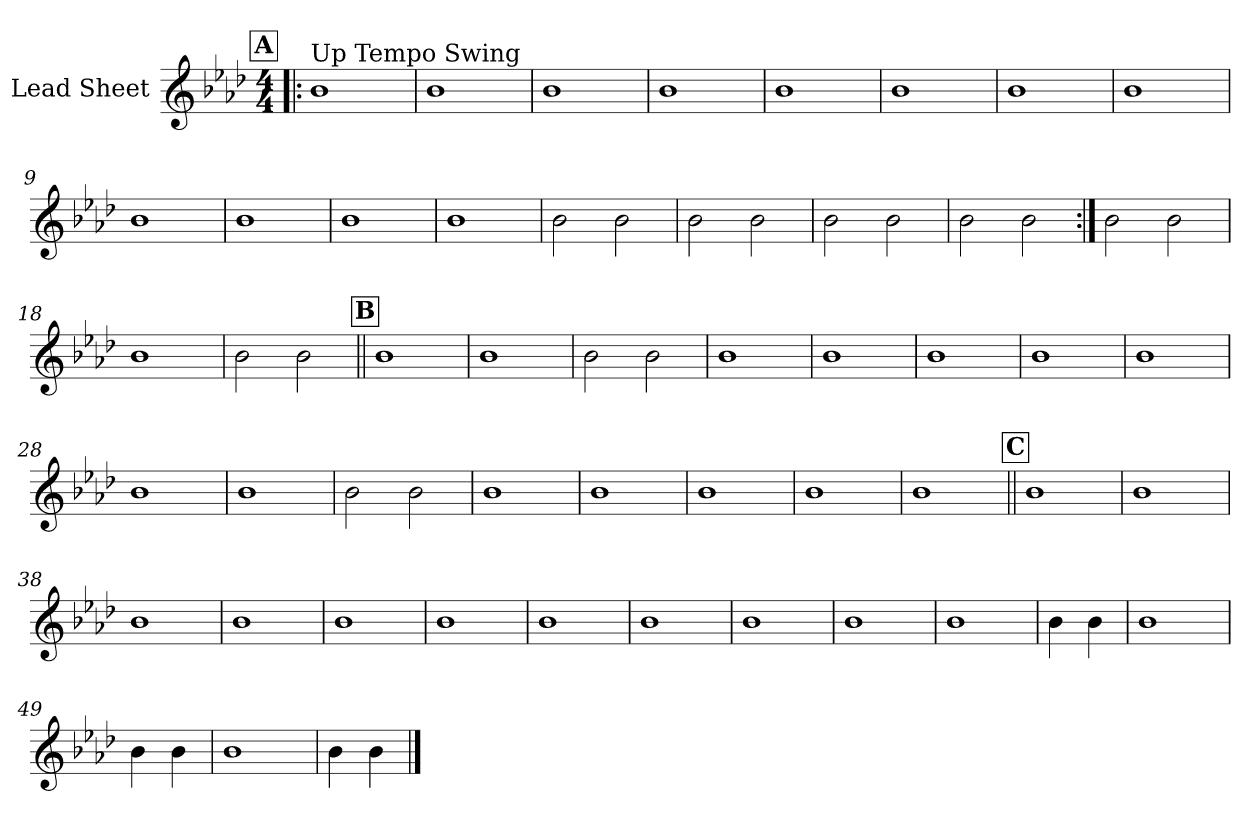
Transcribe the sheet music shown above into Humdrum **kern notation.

**kern
*part1
*staff1
*I"Lead Sheet
*clefG2
*k[b-e-a-d-]
*A-:
*M4/4
!!LO:REH:place=s1:a:fs=14:t=A
=1!|:
!LO:TX:a:t=Up Tempo Swing
1b-
=2
1b-
=3
1b-
=4
1b-
!!LO:LB:g=z
=5
1b-
=6
1b-
=7
1b-
=8
1b-
!!LO:LB:g=z
=9
1b-
=10
1b-
=11
1b-
=12
1b-
!!LO:LB:g=z
=13
2b-\
2b-\
=14
2b-\
2b-\
=15
2b-\
2b-\
=16
2b-\
2b-\
!!LO:LB:g=z
=17:|!
2b-\
2b-\
=18
1b-
=19
2b-\
2b-\
!!LO:LB:g=z
!!LO:REH:place=s1:a:fs=14:t=B
=20||
1b-
=21
1b-
=22
2b-\
2b-\
=23
1b-
!!LO:LB:g=z
=24
1b-
=25
1b-
=26
1b-
=27
1b-
!!LO:LB:g=z
=28
1b-
=29
1b-
=30
2b-\
2b-\
=31
1b-
!!LO:LB:g=z
=32
1b-
=33
1b-
=34
1b-
=35
1b-
!!LO:LB:g=z
!!LO:REH:place=s1:a:fs=14:t=C
=36||
1b-
=37
1b-
=38
1b-
=39
1b-
!!LO:PB:g=z
=40
1b-
=41
1b-
=42
1b-
=43
1b-
!!LO:LB:g=z
=44
1b-
=45
1b-
=46
1b-
=47
4b-\
4b-\
=48
1b-
=49
4b-\
4b-\
=50
1b-
=51
4b-\
4b-\
==
*-
